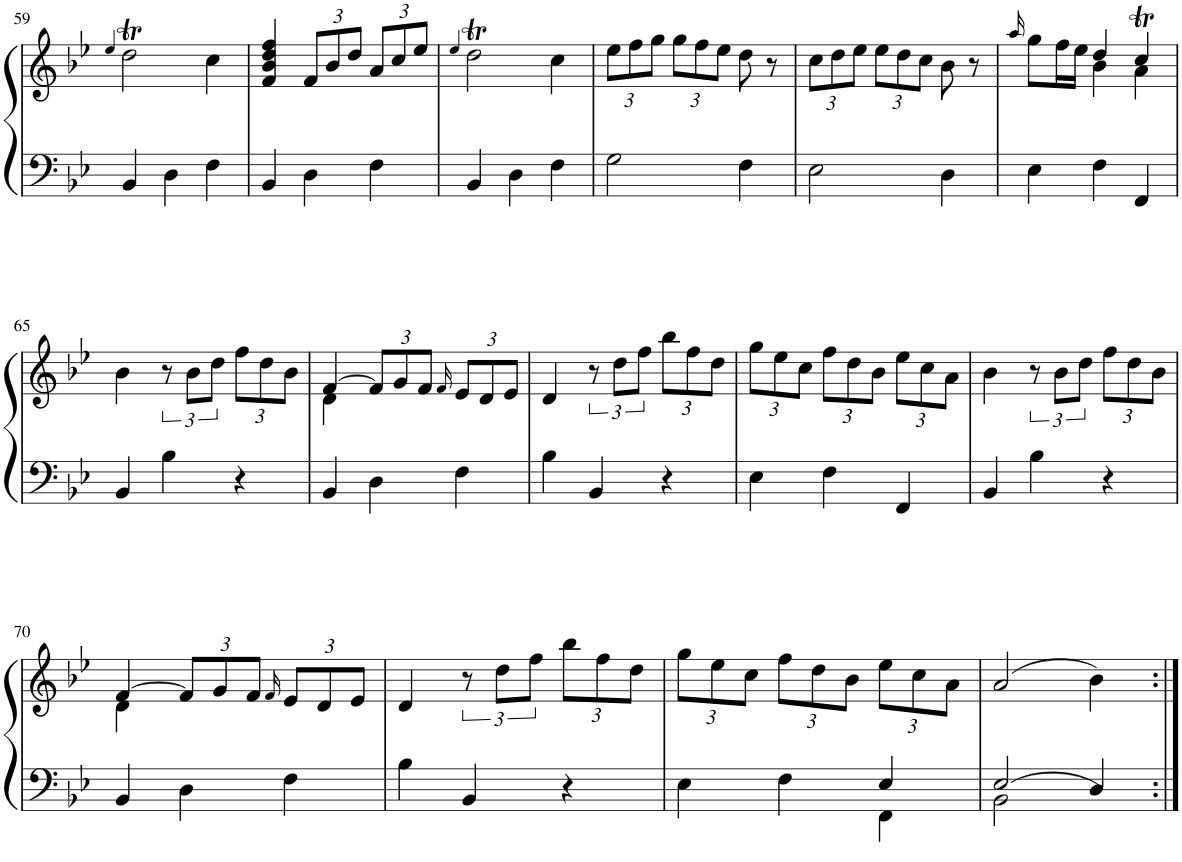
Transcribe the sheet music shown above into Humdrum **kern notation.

**kern	**kern
*part1	*part1
*staff2	*staff1
*I"Piano	*
*I'Pno.	*
!!LO:PB:g=z
*clefF4	*clefG2
*k[b-e-]	*k[b-e-]
*M3/4	*M3/4
=59	=59
.	4qee-/
4BB-/	2ddt\
4D\	.
4F\	4cc\
=60	=60
4BB-/	4f/ 4b-/ 4dd/ 4ff/
*	*Xbrackettup
4D\	12f/L
.	12b-/
.	12dd/J
4F\	12a/L
.	12cc/
.	12ee-/J
=61	=61
.	4qee-/
4BB-/	2ddt\
4D\	.
4F\	4cc\
=62	=62
2G\	12ee-\L
.	12ff\
.	12gg\J
.	12gg\L
.	12ff\
.	12ee-\J
4F\	8dd\
.	8r
=63	=63
2E-\	12cc\L
.	12dd\
.	12ee-\J
.	12ee-\L
.	12dd\
.	12cc\J
4D\	8b-\
.	8r
=64	=64
.	16qaa/
*	*^
4E-\	8gg\L	4ryy
.	16ff\L	.
.	16ee-\JJ	.
4F\	4dd/	4b-\
4FF/	4ccT/	4a\
*	*v	*v
!!LO:LB:g=z
=65	=65
4BB-/	4b-\
*	*brackettup
4B-\	12r
.	12b-\L
.	12dd\J
*	*Xbrackettup
4r	12ff\L
.	12dd\
.	12b-\J
=66	=66
*	*^
4BB-/	[4f/	4d\
4D\	12f/L]	2ryy
.	12g/	.
.	12f/J	.
.	16qf/	.
4F\	12e-/L	.
.	12d/	.
.	12e-/J	.
*	*v	*v
=67	=67
4B-\	4d/
*	*brackettup
4BB-/	12r
.	12dd\L
.	12ff\J
*	*Xbrackettup
4r	12bb-\L
.	12ff\
.	12dd\J
=68	=68
4E-\	12gg\L
.	12ee-\
.	12cc\J
4F\	12ff\L
.	12dd\
.	12b-\J
4FF/	12ee-\L
.	12cc\
.	12a\J
=69	=69
4BB-/	4b-\
*	*brackettup
4B-\	12r
.	12b-\L
.	12dd\J
*	*Xbrackettup
4r	12ff\L
.	12dd\
.	12b-\J
!!LO:LB:g=z
=70	=70
*	*^
4BB-/	[4f/	4d\
4D\	12f/L]	2ryy
.	12g/	.
.	12f/J	.
.	16qf/	.
4F\	12e-/L	.
.	12d/	.
.	12e-/J	.
*	*v	*v
=71	=71
4B-\	4d/
*	*brackettup
4BB-/	12r
.	12dd\L
.	12ff\J
*	*Xbrackettup
4r	12bb-\L
.	12ff\
.	12dd\J
=72	=72
*^	*
4E-\	2ryy	12gg\L
.	.	12ee-\
.	.	12cc\J
4F\	.	12ff\L
.	.	12dd\
.	.	12b-\J
4E-/	4FF\	12ee-\L
.	.	12cc\
.	.	12a\J
=73	=73	=73
2E-/	2BB-\	(2a/
4D/	4ryy	4b-\)
*v	*v	*
=:|!	=:|!
*-	*-
